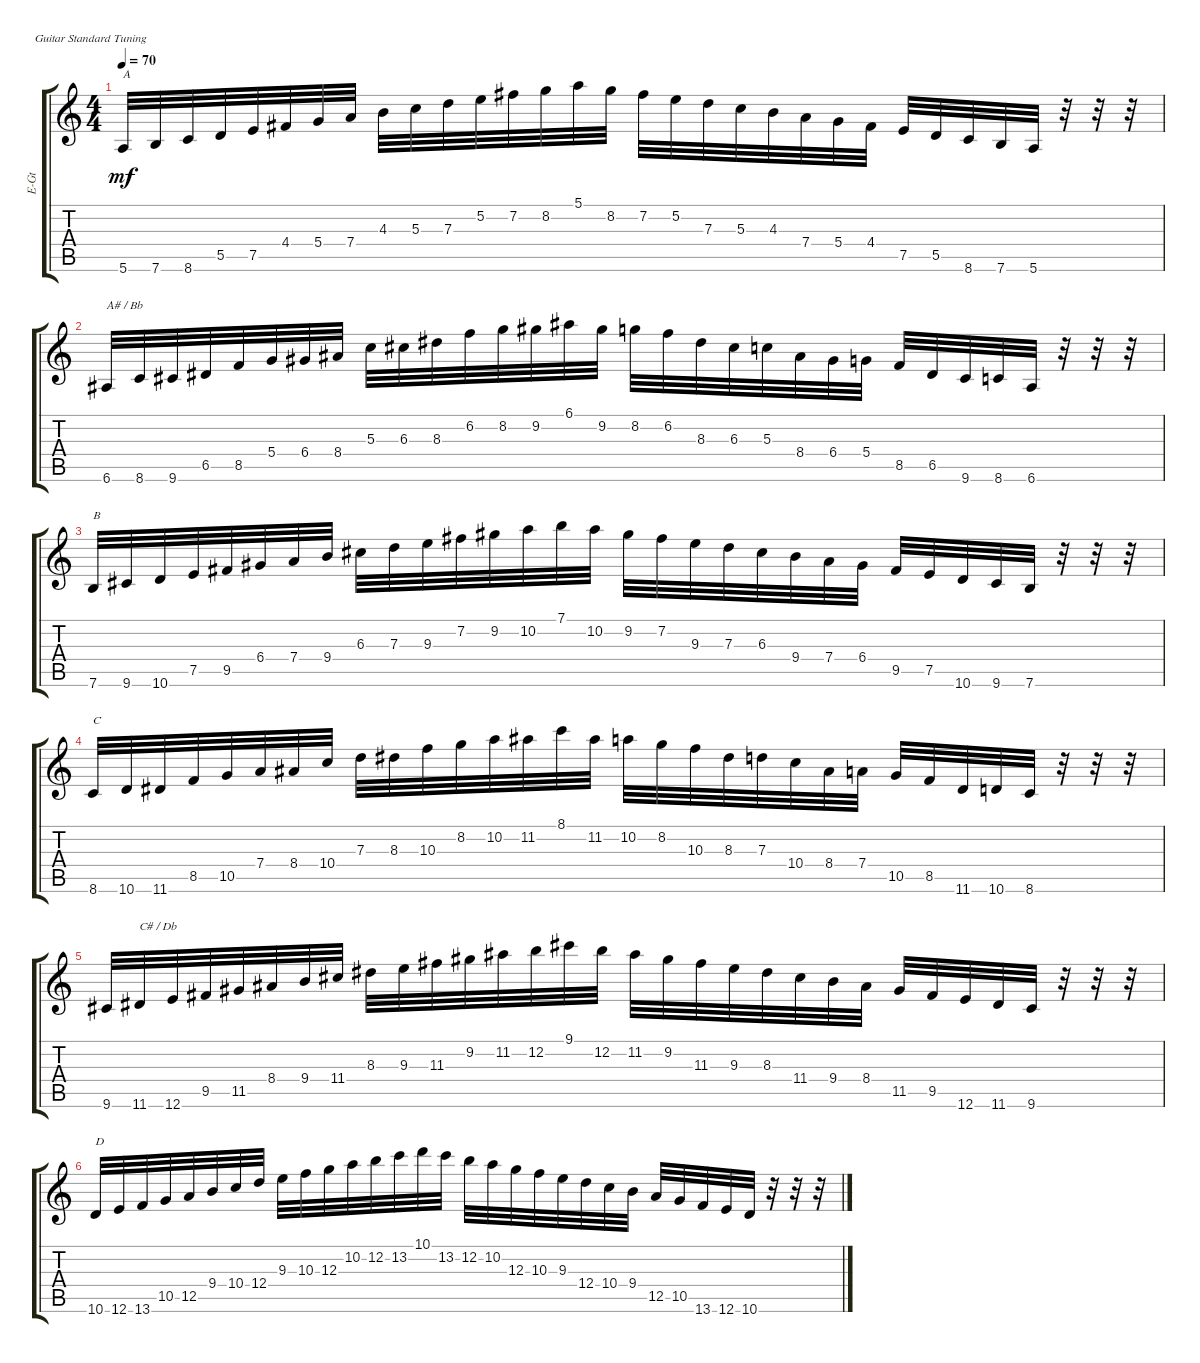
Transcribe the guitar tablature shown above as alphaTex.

\defaultSystemsLayout 4
\bracketExtendMode groupsimilarinstruments
\otherSystemsTrackNameOrientation horizontal
\track ("Electric Guitar" "E-Gt") {instrument overdrivenguitar}
\staff {score tabs}
\tuning (E4 B3 G3 D3 A2 E2)
\ts (4 4)
\tempo 70
\clef g2
\ks c
5.6.32{txt "A" dy mf instrument overdrivenguitar beam Up} 7.6.32{beam Up} 8.6.32{beam Up} 5.5.32{beam Up} 7.5.32{beam Up} 4.4{acc #}.32{beam Up} 5.4.32{beam Up} 7.4.32{beam Up} 4.3.32{beam Down} 5.3.32{beam Down} 7.3.32{beam Down} 5.2.32{beam Down} 7.2{acc #}.32{beam Down} 8.2.32{beam Down} 5.1.32{beam Down} 8.2.32{beam Down} 7.2{acc #}.32{beam Down} 5.2.32{beam Down} 7.3.32{beam Down} 5.3.32{beam Down} 4.3.32{beam Down} 7.4.32{beam Down} 5.4.32{beam Down} 4.4{acc #}.32{beam Down} 7.5.32{beam Up} 5.5.32{beam Up} 8.6.32{beam Up} 7.6.32{beam Up} 5.6.32{beam Up} r.32{beam Up} r.32{beam Up} r.32{beam Up} |
6.6{acc #}.32{txt "A# / Bb" beam Up} 8.6.32{beam Up} 9.6{acc #}.32{beam Up} 6.5{acc #}.32{beam Up} 8.5.32{beam Up} 5.4.32{beam Up} 6.4{acc #}.32{beam Up} 8.4{acc #}.32{beam Up} 5.3.32{beam Down} 6.3{acc #}.32{beam Down} 8.3{acc #}.32{beam Down} 6.2.32{beam Down} 8.2.32{beam Down} 9.2{acc #}.32{beam Down} 6.1{acc #}.32{beam Down} 9.2{acc #}.32{beam Down} 8.2.32{beam Down} 6.2.32{beam Down} 8.3{acc #}.32{beam Down} 6.3{acc #}.32{beam Down} 5.3.32{beam Down} 8.4{acc #}.32{beam Down} 6.4{acc #}.32{beam Down} 5.4.32{beam Down} 8.5.32{beam Up} 6.5{acc #}.32{beam Up} 9.6{acc #}.32{beam Up} 8.6.32{beam Up} 6.6{acc #}.32{beam Up} r.32{beam Down} r.32{beam Down} r.32{beam Down} |
7.6.32{txt "B" beam Up} 9.6{acc #}.32{beam Up} 10.6.32{beam Up} 7.5.32{beam Up} 9.5{acc #}.32{beam Up} 6.4{acc #}.32{beam Up} 7.4.32{beam Up} 9.4.32{beam Up} 6.3{acc #}.32{beam Down} 7.3.32{beam Down} 9.3.32{beam Down} 7.2{acc #}.32{beam Down} 9.2{acc #}.32{beam Down} 10.2.32{beam Down} 7.1.32{beam Down} 10.2.32{beam Down} 9.2{acc #}.32{beam Down} 7.2{acc #}.32{beam Down} 9.3.32{beam Down} 7.3.32{beam Down} 6.3{acc #}.32{beam Down} 9.4.32{beam Down} 7.4.32{beam Down} 6.4{acc #}.32{beam Down} 9.5{acc #}.32{beam Up} 7.5.32{beam Up} 10.6.32{beam Up} 9.6{acc #}.32{beam Up} 7.6.32{beam Up} r.32{beam Down} r.32{beam Down} r.32{beam Down} |
8.6.32{txt "C" beam Up} 10.6.32{beam Up} 11.6{acc #}.32{beam Up} 8.5.32{beam Up} 10.5.32{beam Up} 7.4.32{beam Up} 8.4{acc #}.32{beam Up} 10.4.32{beam Up} 7.3.32{beam Down} 8.3{acc #}.32{beam Down} 10.3.32{beam Down} 8.2.32{beam Down} 10.2.32{beam Down} 11.2{acc #}.32{beam Down} 8.1.32{beam Down} 11.2{acc #}.32{beam Down} 10.2.32{beam Down} 8.2.32{beam Down} 10.3.32{beam Down} 8.3{acc #}.32{beam Down} 7.3.32{beam Down} 10.4.32{beam Down} 8.4{acc #}.32{beam Down} 7.4.32{beam Down} 10.5.32{beam Up} 8.5.32{beam Up} 11.6{acc #}.32{beam Up} 10.6.32{beam Up} 8.6.32{beam Up} r.32{beam Down} r.32{beam Down} r.32{beam Down} |
9.6{acc #}.32{beam Up} 11.6{acc #}.32{txt "C# / Db" beam Up} 12.6.32{beam Up} 9.5{acc #}.32{beam Up} 11.5{acc #}.32{beam Up} 8.4{acc #}.32{beam Up} 9.4.32{beam Up} 11.4{acc #}.32{beam Up} 8.3{acc #}.32{beam Down} 9.3.32{beam Down} 11.3{acc #}.32{beam Down} 9.2{acc #}.32{beam Down} 11.2{acc #}.32{beam Down} 12.2.32{beam Down} 9.1{acc #}.32{beam Down} 12.2.32{beam Down} 11.2{acc #}.32{beam Down} 9.2{acc #}.32{beam Down} 11.3{acc #}.32{beam Down} 9.3.32{beam Down} 8.3{acc #}.32{beam Down} 11.4{acc #}.32{beam Down} 9.4.32{beam Down} 8.4{acc #}.32{beam Down} 11.5{acc #}.32{beam Up} 9.5{acc #}.32{beam Up} 12.6.32{beam Up} 11.6{acc #}.32{beam Up} 9.6{acc #}.32{beam Up} r.32{beam Down} r.32{beam Down} r.32{beam Down} |
10.6.32{txt "D" beam Up} 12.6.32{beam Up} 13.6.32{beam Up} 10.5.32{beam Up} 12.5.32{beam Up} 9.4.32{beam Up} 10.4.32{beam Up} 12.4.32{beam Up} 9.3.32{beam Down} 10.3.32{beam Down} 12.3.32{beam Down} 10.2.32{beam Down} 12.2.32{beam Down} 13.2.32{beam Down} 10.1.32{beam Down} 13.2.32{beam Down} 12.2.32{beam Down} 10.2.32{beam Down} 12.3.32{beam Down} 10.3.32{beam Down} 9.3.32{beam Down} 12.4.32{beam Down} 10.4.32{beam Down} 9.4.32{beam Down} 12.5.32{beam Up} 10.5.32{beam Up} 13.6.32{beam Up} 12.6.32{beam Up} 10.6.32{beam Up} r.32{beam Down} r.32{beam Down} r.32{beam Down}
